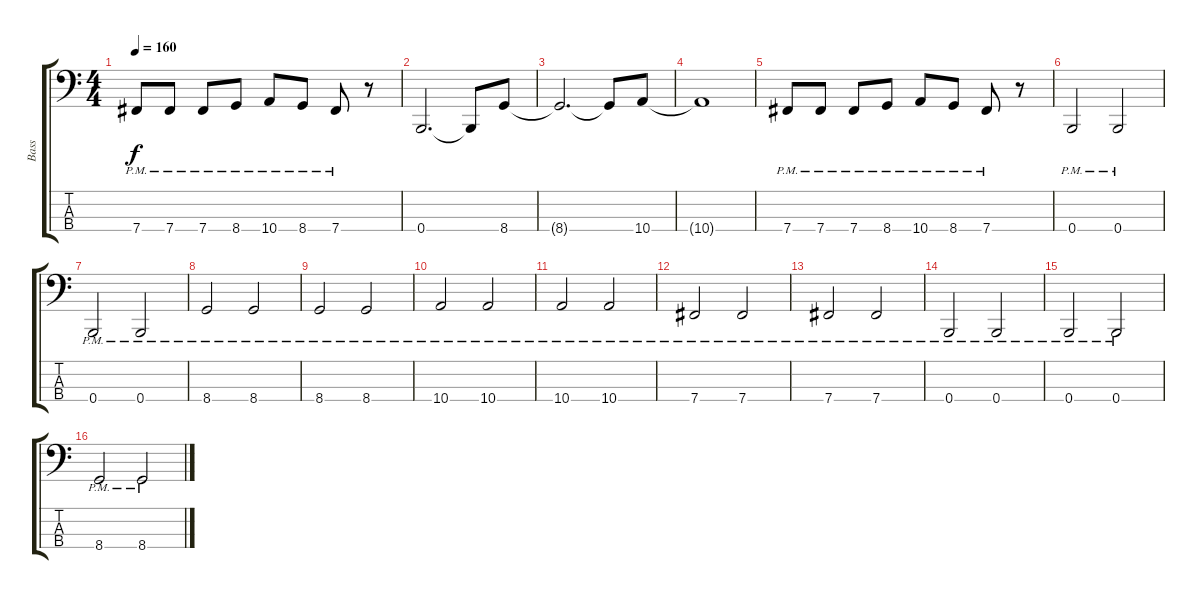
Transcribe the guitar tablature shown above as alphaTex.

\track ("Bass" "Bass") {instrument electricbassfinger}
\staff {score tabs}
\tuning (E2 B1 Gb1 B0) {hide}
\ts (4 4)
\tempo 160
\clef f4
\ks c
7.4{pm}.8{dy f} 7.4{pm}.8 7.4{pm}.8 8.4{pm}.8 10.4{pm}.8 8.4{pm}.8 7.4{pm}.8 r.8 |
0.4.2{d} 0.4{t}.8 8.4.8 |
8.4{t}.2{d} 8.4{t}.8 10.4.8 |
10.4{t}.1 |
7.4{pm}.8 7.4{pm}.8 7.4{pm}.8 8.4{pm}.8 10.4{pm}.8 8.4{pm}.8 7.4{pm}.8 r.8 |
0.4{pm}.2 0.4{pm}.2 |
0.4{pm}.2 0.4{pm}.2 |
8.4{pm}.2 8.4{pm}.2 |
8.4{pm}.2 8.4{pm}.2 |
10.4{pm}.2 10.4{pm}.2 |
10.4{pm}.2 10.4{pm}.2 |
7.4{pm}.2 7.4{pm}.2 |
7.4{pm}.2 7.4{pm}.2 |
0.4{pm}.2 0.4{pm}.2 |
0.4{pm}.2 0.4{pm}.2 |
8.4{pm}.2 8.4{pm}.2
